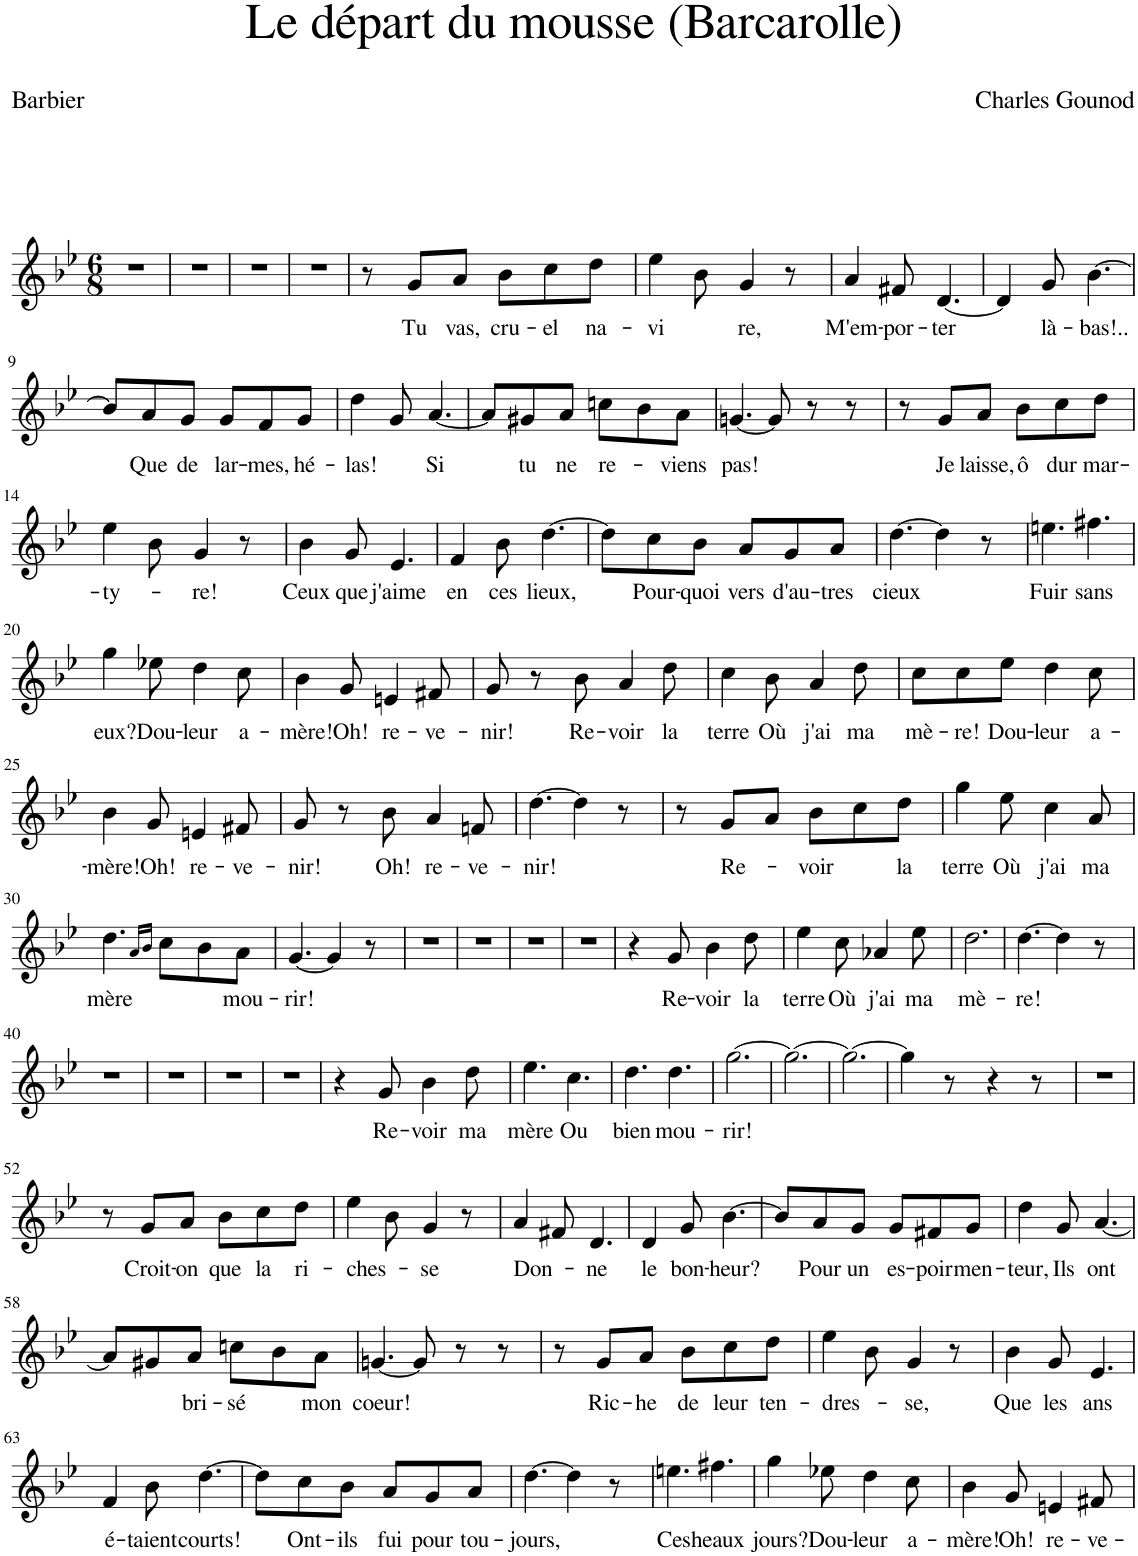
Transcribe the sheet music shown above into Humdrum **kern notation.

**kern	**text
*part1	*part1
*staff1	*staff1
*I"Piano	*
*I'Pno	*
*clefG2	*
*k[b-e-]	*
*M6/8	*
=1	=1
2.r	.
=2	=2
2.r	.
=3	=3
2.r	.
=4	=4
2.r	.
=5	=5
8r	.
!	!LO:LY:b
8g/L	Tu
!	!LO:LY:b
8a/J	vas,
!	!LO:LY:b
8b-\L	cru-
!	!LO:LY:b
8cc\	-el
!	!LO:LY:b
8dd\J	na-
=6	=6
!	!LO:LY:b
4ee-\	-vi
8b-\	.
!	!LO:LY:b
4g/	-re,
8r	.
=7	=7
!	!LO:LY:b
4a/	M'em-
!	!LO:LY:b
8f#X/	por-
!	!LO:LY:b
[4.d/	-ter
=8	=8
4d/]	.
!	!LO:LY:b
8g/	là-
!	!LO:LY:b
[4.b-\	-bas!..
!!LO:LB:g=z
=9	=9
8b-/L]	.
!	!LO:LY:b
8a/	Que
!	!LO:LY:b
8g/J	de
!	!LO:LY:b
8g/L	lar-
!	!LO:LY:b
8f/	-mes,
!	!LO:LY:b
8g/J	hé-
=10	=10
!	!LO:LY:b
4dd\	-las!
8g/	.
!	!LO:LY:b
[4.a/	Si
=11	=11
8a/L]	.
!	!LO:LY:b
8g#X/	tu
!	!LO:LY:b
8a/J	ne
!	!LO:LY:b
8ccn\L	re-
8b-\	.
!	!LO:LY:b
8a\J	-viens
=12	=12
!	!LO:LY:b
[4.gn/	pas!
8g/]	.
8r	.
8r	.
=13	=13
8r	.
!	!LO:LY:b
8g/L	Je
!	!LO:LY:b
8a/J	laisse,
!	!LO:LY:b
8b-\L	ô
!	!LO:LY:b
8cc\	dur
!	!LO:LY:b
8dd\J	mar-
!!LO:LB:g=z
=14	=14
!	!LO:LY:b
4ee-\	-ty-
8b-\	.
!	!LO:LY:b
4g/	-re!
8r	.
=15	=15
!	!LO:LY:b
4b-\	Ceux
!	!LO:LY:b
8g/	que
!	!LO:LY:b
4.e-/	j'aime
=16	=16
!	!LO:LY:b
4f/	en
!	!LO:LY:b
8b-\	ces
!	!LO:LY:b
[4.dd\	lieux,
=17	=17
8dd\L]	.
!	!LO:LY:b
8cc\	Pour-
!	!LO:LY:b
8b-\J	-quoi
!	!LO:LY:b
8a/L	vers
!	!LO:LY:b
8g/	d'au-
!	!LO:LY:b
8a/J	-tres
=18	=18
!	!LO:LY:b
[4.dd\	cieux
4dd\]	.
8r	.
=19	=19
!	!LO:LY:b
4.een\	Fuir
!	!LO:LY:b
4.ff#X\	sans
!!LO:LB:g=z
=20	=20
!	!LO:LY:b
4gg\	eux?
!	!LO:LY:b
8ee-X\	Dou-
!	!LO:LY:b
4dd\	-leur
!	!LO:LY:b
8cc\	a-
=21	=21
!	!LO:LY:b
4b-\	-mère!
!	!LO:LY:b
8g/	Oh!
!	!LO:LY:b
4en/	re-
!	!LO:LY:b
8f#X/	-ve-
=22	=22
!	!LO:LY:b
8g/	-nir!
8r	.
!	!LO:LY:b
8b-\	Re-
!	!LO:LY:b
4a/	-voir
!	!LO:LY:b
8dd\	la
=23	=23
!	!LO:LY:b
4cc\	terre
!	!LO:LY:b
8b-\	Où
!	!LO:LY:b
4a/	j'ai
!	!LO:LY:b
8dd\	ma
=24	=24
!	!LO:LY:b
8cc\L	mè-
!	!LO:LY:b
8cc\	-re!
!	!LO:LY:b
8ee-\J	Dou-
!	!LO:LY:b
4dd\	-leur
!	!LO:LY:b
8cc\	a-
!!LO:LB:g=z
=25	=25
!	!LO:LY:b
4b-\	-mère!
!	!LO:LY:b
8g/	Oh!
!	!LO:LY:b
4en/	re-
!	!LO:LY:b
8f#X/	-ve-
=26	=26
!	!LO:LY:b
8g/	-nir!
8r	.
!	!LO:LY:b
8b-\	Oh!
!	!LO:LY:b
4a/	re-
!	!LO:LY:b
8fn/	-ve-
=27	=27
!	!LO:LY:b
[4.dd\	-nir!
4dd\]	.
8r	.
=28	=28
8r	.
!	!LO:LY:b
8g/L	Re-
8a/J	.
!	!LO:LY:b
8b-\L	-voir
8cc\	.
!	!LO:LY:b
8dd\J	la
=29	=29
!	!LO:LY:b
4gg\	terre
!	!LO:LY:b
8ee-\	Où
!	!LO:LY:b
4cc\	j'ai
!	!LO:LY:b
8a/	ma
!!LO:LB:g=z
=30	=30
!	!LO:LY:b
4.dd\	mère
16qa/LL	.
16qb-/JJ	.
8cc\L	.
8b-\	.
!	!LO:LY:b
8a\J	mou-
=31	=31
!	!LO:LY:b
[4.g/	-rir!
4g/]	.
8r	.
=32	=32
2.r	.
=33	=33
2.r	.
=34	=34
2.r	.
=35	=35
2.r	.
=36	=36
4r	.
!	!LO:LY:b
8g/	Re-
!	!LO:LY:b
4b-\	-voir
!	!LO:LY:b
8dd\	la
=37	=37
!	!LO:LY:b
4ee-\	terre
!	!LO:LY:b
8cc\	Où
!	!LO:LY:b
4a-X/	j'ai
!	!LO:LY:b
8ee-\	ma
=38	=38
!	!LO:LY:b
2.dd\	mè-
=39	=39
!	!LO:LY:b
[4.dd\	-re!
4dd\]	.
8r	.
!!LO:LB:g=z
=40	=40
2.r	.
=41	=41
2.r	.
=42	=42
2.r	.
=43	=43
2.r	.
=44	=44
4r	.
!	!LO:LY:b
8g/	Re-
!	!LO:LY:b
4b-\	-voir
!	!LO:LY:b
8dd\	ma
=45	=45
!	!LO:LY:b
4.ee-\	mère
!	!LO:LY:b
4.cc\	Ou
=46	=46
!	!LO:LY:b
4.dd\	bien
!	!LO:LY:b
4.dd\	mou-
=47	=47
!	!LO:LY:b
[2.gg\	-rir!
=48	=48
2.gg\_	.
=49	=49
2.gg\_	.
=50	=50
4gg\]	.
8r	.
4r	.
8r	.
=51	=51
2.r	.
!!LO:LB:g=z
=52	=52
8r	.
!	!LO:LY:b
8g/L	Croit-
!	!LO:LY:b
8a/J	-on
!	!LO:LY:b
8b-\L	que
!	!LO:LY:b
8cc\	la
!	!LO:LY:b
8dd\J	ri-
=53	=53
!	!LO:LY:b
4ee-\	-ches-
8b-\	.
!	!LO:LY:b
4g/	-se
8r	.
=54	=54
!	!LO:LY:b
4a/	Don-
8f#X/	.
!	!LO:LY:b
4.d/	-ne
=55	=55
!	!LO:LY:b
4d/	le
!	!LO:LY:b
8g/	bon-
!	!LO:LY:b
[4.b-\	-heur?
=56	=56
8b-/L]	.
!	!LO:LY:b
8a/	Pour
!	!LO:LY:b
8g/J	un
!	!LO:LY:b
8g/L	es-
!	!LO:LY:b
8f#X/	-poir
!	!LO:LY:b
8g/J	men-
=57	=57
!	!LO:LY:b
4dd\	-teur,
!	!LO:LY:b
8g/	Ils
!	!LO:LY:b
[4.a/	ont
!!LO:LB:g=z
=58	=58
8a/L]	.
8g#X/	.
!	!LO:LY:b
8a/J	bri-
!	!LO:LY:b
8ccn\L	-sé
8b-\	.
!	!LO:LY:b
8a\J	mon
=59	=59
!	!LO:LY:b
[4.gn/	coeur!
8g/]	.
8r	.
8r	.
=60	=60
8r	.
!	!LO:LY:b
8g/L	Ric-
!	!LO:LY:b
8a/J	-he
!	!LO:LY:b
8b-\L	de
!	!LO:LY:b
8cc\	leur
!	!LO:LY:b
8dd\J	ten-
=61	=61
!	!LO:LY:b
4ee-\	-dres-
8b-\	.
!	!LO:LY:b
4g/	-se,
8r	.
=62	=62
!	!LO:LY:b
4b-\	Que
!	!LO:LY:b
8g/	les
!	!LO:LY:b
4.e-/	ans
!!LO:LB:g=z
=63	=63
!	!LO:LY:b
4f/	é-
!	!LO:LY:b
8b-\	-taient
!	!LO:LY:b
[4.dd\	courts!
=64	=64
8dd\L]	.
!	!LO:LY:b
8cc\	Ont-
!	!LO:LY:b
8b-\J	-ils
!	!LO:LY:b
8a/L	fui
!	!LO:LY:b
8g/	pour
!	!LO:LY:b
8a/J	tou-
=65	=65
!	!LO:LY:b
[4.dd\	-jours,
4dd\]	.
8r	.
=66	=66
!	!LO:LY:b
4.een\	Ces
!	!LO:LY:b
4.ff#X\	heaux
=67	=67
!	!LO:LY:b
4gg\	jours?
!	!LO:LY:b
8ee-X\	Dou-
!	!LO:LY:b
4dd\	-leur
!	!LO:LY:b
8cc\	a-
=68	=68
!	!LO:LY:b
4b-\	-mère!
!	!LO:LY:b
8g/	Oh!
!	!LO:LY:b
4en/	re-
!	!LO:LY:b
8f#X/	-ve-
=	=
*-	*-
